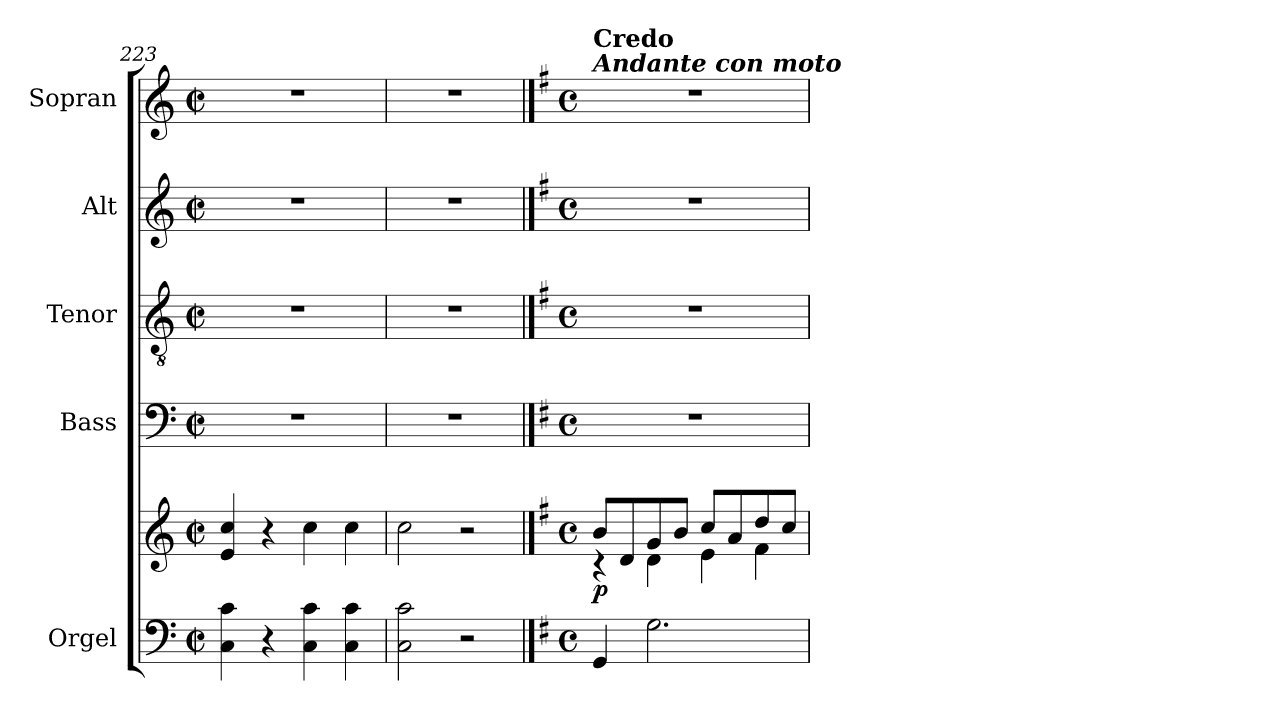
**kern	**kern	**dynam	**kern	**kern	**kern	**kern
*part5	*part5	*part5	*part4	*part3	*part2	*part1
*staff6	*staff5	*staff5/6	*staff4	*staff3	*staff2	*staff1
*I"Orgel	*	*	*I"Bass	*I"Tenor	*I"Alt	*I"Sopran
*I'Org.	*	*	*I'B	*I'T	*I'A	*I'S
*clefF4	*clefG2	*	*clefF4	*clefGv2	*clefG2	*clefG2
*k[]	*k[]	*	*k[]	*k[]	*k[]	*k[]
*C:	*C:	*	*C:	*C:	*C:	*C:
*M2/2	*M2/2	*	*M2/2	*M2/2	*M2/2	*M2/2
*met(c|)	*met(c|)	*	*met(c|)	*met(c|)	*met(c|)	*met(c|)
=223	=223	=223	=223	=223	=223	=223
4C\ 4c\	4e/ 4cc/	.	1r	1r	1r	1r
4r	4r	.	.	.	.	.
4C\ 4c\	4cc\	.	.	.	.	.
4C\ 4c\	4cc\	.	.	.	.	.
=224	=224	=224	=224	=224	=224	=224
2C\ 2c\	2cc\	.	1r	1r	1r	1r
2r	2r	.	.	.	.	.
!!LO:LB:g=z
==225	==225	==225	==225	==225	==225	==225
*k[f#]	*k[f#]	*	*k[f#]	*k[f#]	*k[f#]	*k[f#]
*G:	*G:	*	*G:	*G:	*G:	*G:
*M4/4	*M4/4	*	*M4/4	*M4/4	*M4/4	*M4/4
*met(c)	*met(c)	*	*met(c)	*met(c)	*met(c)	*met(c)
*	*^	*	*	*	*	*
!	!	!	!	!	!	!	!LO:TX:a:Bi:t=Andante con moto
!	!	!	!	!	!	!	!LO:TX:a:B:t=Credo
!	!	!	!LO:DY:b	!	!	!	!
4GG/	8b/L	4rc	p	1r	1r	1r	1r
.	8d/	.	.	.	.	.	.
2.G\	8g/	4d\	.	.	.	.	.
.	8b/J	.	.	.	.	.	.
.	8cc/L	4e\	.	.	.	.	.
.	8a/	.	.	.	.	.	.
.	8dd/	4f#\	.	.	.	.	.
.	8cc/J	.	.	.	.	.	.
*	*v	*v	*	*	*	*	*
=	=	=	=	=	=	=
*-	*-	*-	*-	*-	*-	*-
